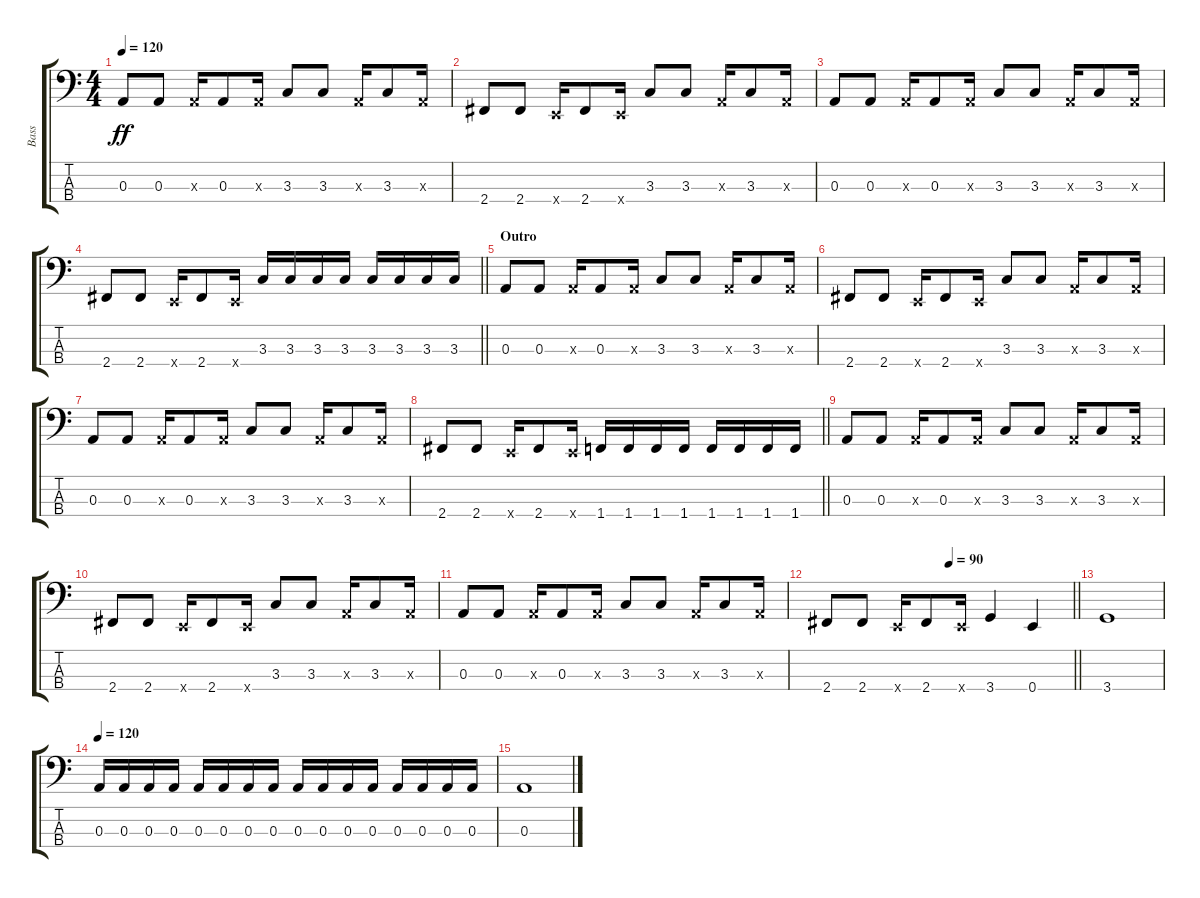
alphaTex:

\track ("Bass" "Bass") {instrument electricbassfinger}
\staff {score tabs}
\tuning (G2 D2 A1 E1) {hide}
\ts (4 4)
\tempo 120
\clef f4
\ks c
0.3.8{dy ff} 0.3.8 0.3{x}.16 0.3.8 0.3{x}.16 3.3.8 3.3.8 0.3{x}.16 3.3.8 0.3{x}.16 |
2.4.8 2.4.8 0.4{x}.16 2.4.8 0.4{x}.16 3.3.8 3.3.8 0.3{x}.16 3.3.8 0.3{x}.16 |
0.3.8 0.3.8 0.3{x}.16 0.3.8 0.3{x}.16 3.3.8 3.3.8 0.3{x}.16 3.3.8 0.3{x}.16 |
\barLineRight lightlight
2.4.8 2.4.8 0.4{x}.16 2.4.8 0.4{x}.16 3.3.16 3.3.16 3.3.16 3.3.16 3.3.16 3.3.16 3.3.16 3.3.16 |
\section ("" "Outro")
0.3.8 0.3.8 0.3{x}.16 0.3.8 0.3{x}.16 3.3.8 3.3.8 0.3{x}.16 3.3.8 0.3{x}.16 |
2.4.8 2.4.8 0.4{x}.16 2.4.8 0.4{x}.16 3.3.8 3.3.8 0.3{x}.16 3.3.8 0.3{x}.16 |
0.3.8 0.3.8 0.3{x}.16 0.3.8 0.3{x}.16 3.3.8 3.3.8 0.3{x}.16 3.3.8 0.3{x}.16 |
\barLineRight lightlight
2.4.8 2.4.8 0.4{x}.16 2.4.8 0.4{x}.16 1.4.16 1.4.16 1.4.16 1.4.16 1.4.16 1.4.16 1.4.16 1.4.16 |
0.3.8 0.3.8 0.3{x}.16 0.3.8 0.3{x}.16 3.3.8 3.3.8 0.3{x}.16 3.3.8 0.3{x}.16 |
2.4.8 2.4.8 0.4{x}.16 2.4.8 0.4{x}.16 3.3.8 3.3.8 0.3{x}.16 3.3.8 0.3{x}.16 |
0.3.8 0.3.8 0.3{x}.16 0.3.8 0.3{x}.16 3.3.8 3.3.8 0.3{x}.16 3.3.8 0.3{x}.16 |
\tempo (90 0.5)
\barLineRight lightlight
2.4.8 2.4.8 0.4{x}.16 2.4.8 0.4{x}.16 3.4.4 0.4.4 |
3.4.1 |
\tempo 120
0.3.16 0.3.16 0.3.16 0.3.16 0.3.16 0.3.16 0.3.16 0.3.16 0.3.16 0.3.16 0.3.16 0.3.16 0.3.16 0.3.16 0.3.16 0.3.16 |
0.3.1
